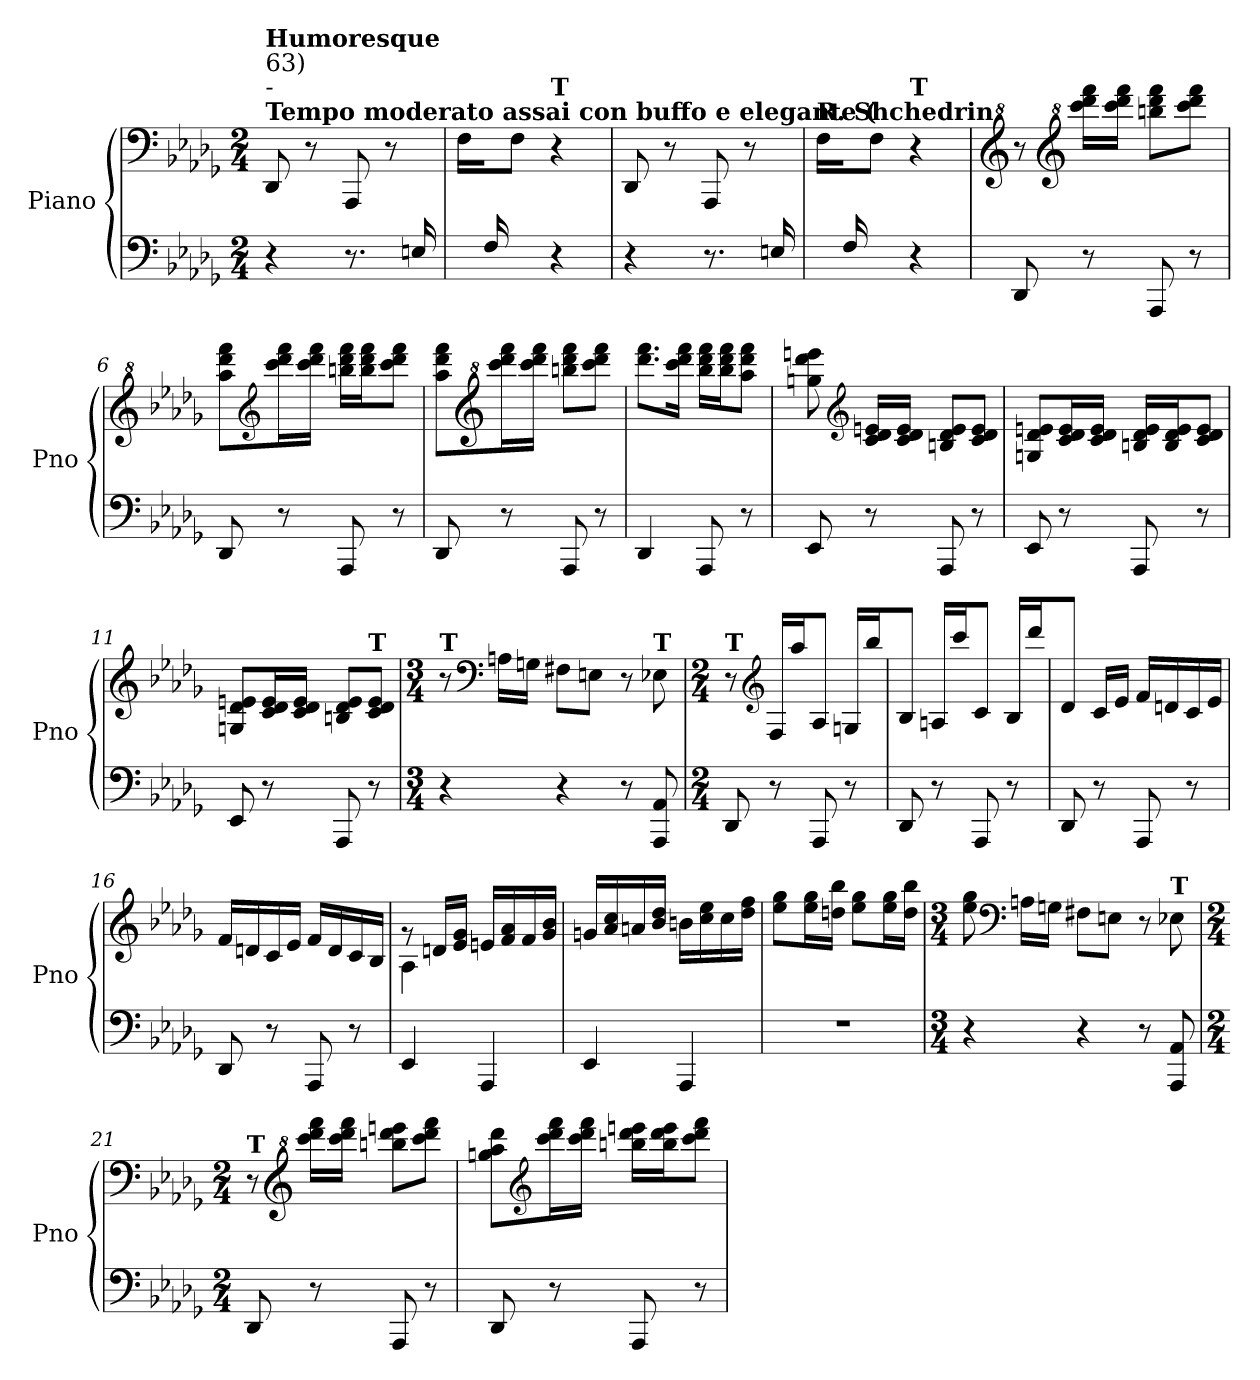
**kern	**kern
*part1	*part1
*staff2	*staff1
*I"Piano	*
*I'Pno	*
*clefF4	*clefF4
*k[b-e-a-d-g-]	*k[b-e-a-d-g-]
*M2/4	*M2/4
*MM60	*MM60
=1	=1
!	!LO:TX:a:B:t=Tempo moderato assai con buffo e elegante (
!	!LO:TX:a:t=-
!	!LO:TX:a:t=63)
!	!LO:TX:a:B:t=Humoresque
4r	8DD-/
.	8r
8.r	8AAA-/
.	8r
16En/LL	.
=2	=2
*	*^
16ryy	4ryy	16F\
16F/J	.	16ryy
8ryy	.	8F\J
!	!LO:TX:a:B:t=T	!
4r	4r	4ryy
=3	=3	=3
!	!LO:TX:a:B:t=T	!
*	*v	*v
4r	8DD-/
.	8r
8.r	8AAA-/
.	8r
16En/LL	.
=4	=4
*	*^
!	!LO:TX:a:B:t=R. Shchedrin	!
16ryy	4ryy	16F\
16F/J	.	16ryy
8ryy	.	8F\J
!	!LO:TX:a:B:t=T	!
4r	4r	4ryy
!!LO:LB:g=z
=5	=5	=5
!	!LO:TX:a:B:t=T	!
*	*v	*v
8DD-/	8r
*	*clefG^2
8r	16cccc\ 16dddd-\ 16ffff\LL
.	16cccc\ 16dddd-\ 16ffff\JJ
8AAA-/	8bbbn\ 8dddd-\ 8ffff\L
8r	8cccc\ 8dddd-\ 8ffff\J
=6	=6
8DD-/	8aaa-\ 8dddd-\ 8ffff\L
*	*clefG2
8r	16ccc\ 16ddd-\ 16fff\L
.	16ccc\ 16ddd-\ 16fff\JJ
8AAA-/	16bbn\ 16ddd-\ 16fff\LL
.	16bb\ 16ddd-\ 16fff\J
8r	8ccc\ 8ddd-\ 8fff\J
=7	=7
8DD-/	8aa-\ 8ddd-\ 8fff\L
*	*clefG^2
8r	16cccc\ 16dddd-\ 16ffff\L
.	16cccc\ 16dddd-\ 16ffff\JJ
8AAA-/	8bbbn\ 8dddd-\ 8ffff\L
8r	8cccc\ 8dddd-\ 8ffff\J
!!LO:LB:g=z
=8	=8
4DD-/	8.dddd-\ 8.ffff\L
.	16cccc\ 16dddd-\ 16ffff\Jk
8AAA-/	16bbb-\ 16dddd-\ 16ffff\LL
.	16bbb-\ 16dddd-\ 16ffff\J
8r	8aaa-\ 8dddd-\ 8ffff\J
=9	=9
8EE-/	8gggn\ 8dddd-\ 8eeeen\
*	*clefG2
8r	16c/ 16d-/ 16en/LL
.	16c/ 16d-/ 16e/JJ
8AAA-/	8Bn/ 8d-/ 8e/L
8r	8c/ 8d-/ 8e/J
=10	=10
8EE-/	8Gn/ 8d-/ 8en/L
8r	16c/ 16d-/ 16e/L
.	16c/ 16d-/ 16e/JJ
8AAA-/	16Bn/ 16d-/ 16e/LL
.	16B/ 16d-/ 16e/J
8r	8c/ 8d-/ 8e/J
!!LO:LB:g=z
=11	=11
8EE-/	8Gn/ 8d-/ 8en/L
8r	16c/ 16d-/ 16e/L
.	16c/ 16d-/ 16e/JJ
8AAA-/	8Bn/ 8d-/ 8e/L
!	!LO:TX:a:B:t=T
8r	8c/ 8d-/ 8e/J
=12	=12
*M3/4	*M3/4
!	!LO:TX:a:B:t=T
4r	8r
*	*clefF4
.	16An\LL
.	16Gn\JJ
4r	8F#X\L
.	8En\J
8r	8r
!	!LO:TX:a:B:t=T
8AAA-/ 8AA-/	8E-X\
!!LO:PB:g=z
=13	=13
*M2/4	*M2/4
!	!LO:TX:a:B:t=T
8DD-/	8r
*	*clefG2
8r	16F/LL
.	16aa-/J
8AAA-/	8A-/J
8r	16Gn/LL
.	16bb-/J
=14	=14
8DD-/	8B-/J
8r	16An/LL
.	16ccc/J
8AAA-/	8c/J
8r	16B-/LL
.	16ddd-/J
=15	=15
8DD-/	8d-/J
8r	16c/LL
.	16e-/JJ
8AAA-/	16f/LL
.	16dn/
8r	16c/
.	16e-/JJ
!!LO:LB:g=z
=16	=16
8DD-/	16f/LL
.	16dn/
8r	16c/
.	16e-/JJ
8AAA-/	16f/LL
.	16d/
8r	16c/
.	16B-/JJ
=17	=17
*	*^
4EE-/	8rg	4A-\
.	16dn/LL	.
.	16e-/ 16g-/JJ	.
4AAA-/	16en/LL	4ryy
.	16f/ 16a-/	.
.	16f/	.
.	16g-/ 16b-/JJ	.
*	*v	*v
=18	=18
4EE-/	16gn/LL
.	16a-/ 16cc/
.	16an/
.	16b-/ 16dd-/JJ
4AAA-/	16bn\LL
.	16cc\ 16ee-\
.	16cc\
.	16dd-\ 16ff\JJ
!!LO:LB:g=z
=19	=19
2r	8ee-\ 8gg-\L
.	16ee-\ 16gg-\L
.	16ddn\ 16bb-\JJ
.	8ee-\ 8gg-\L
.	16ee-\ 16gg-\L
.	16dd\ 16bb-\JJ
=20	=20
*M3/4	*M3/4
4r	8ee-\ 8gg-\
*	*clefF4
.	16An\LL
.	16Gn\JJ
4r	8F#X\L
.	8En\J
8r	8r
!	!LO:TX:a:B:t=T
8AAA-/ 8AA-/	8E-X\
!!LO:LB:g=z
=21	=21
*M2/4	*M2/4
!	!LO:TX:a:B:t=T
8DD-/	8r
*	*clefG^2
8r	16cccc\ 16dddd-\ 16ffff\LL
.	16cccc\ 16dddd-\ 16ffff\JJ
8AAA-/	8bbbn\ 8dddd-\ 8eeeen\L
8r	8cccc\ 8dddd-\ 8ffff\J
=22	=22
8DD-/	8gggn\ 8aaa-\ 8dddd-\L
*	*clefG2
8r	16ccc\ 16ddd-\ 16fff\L
.	16ccc\ 16ddd-\ 16fff\JJ
8AAA-/	16bbn\ 16ddd-\ 16eeen\LL
.	16bb\ 16ddd-\ 16eee\J
8r	8ccc\ 8ddd-\ 8fff\J
=	=
*-	*-
